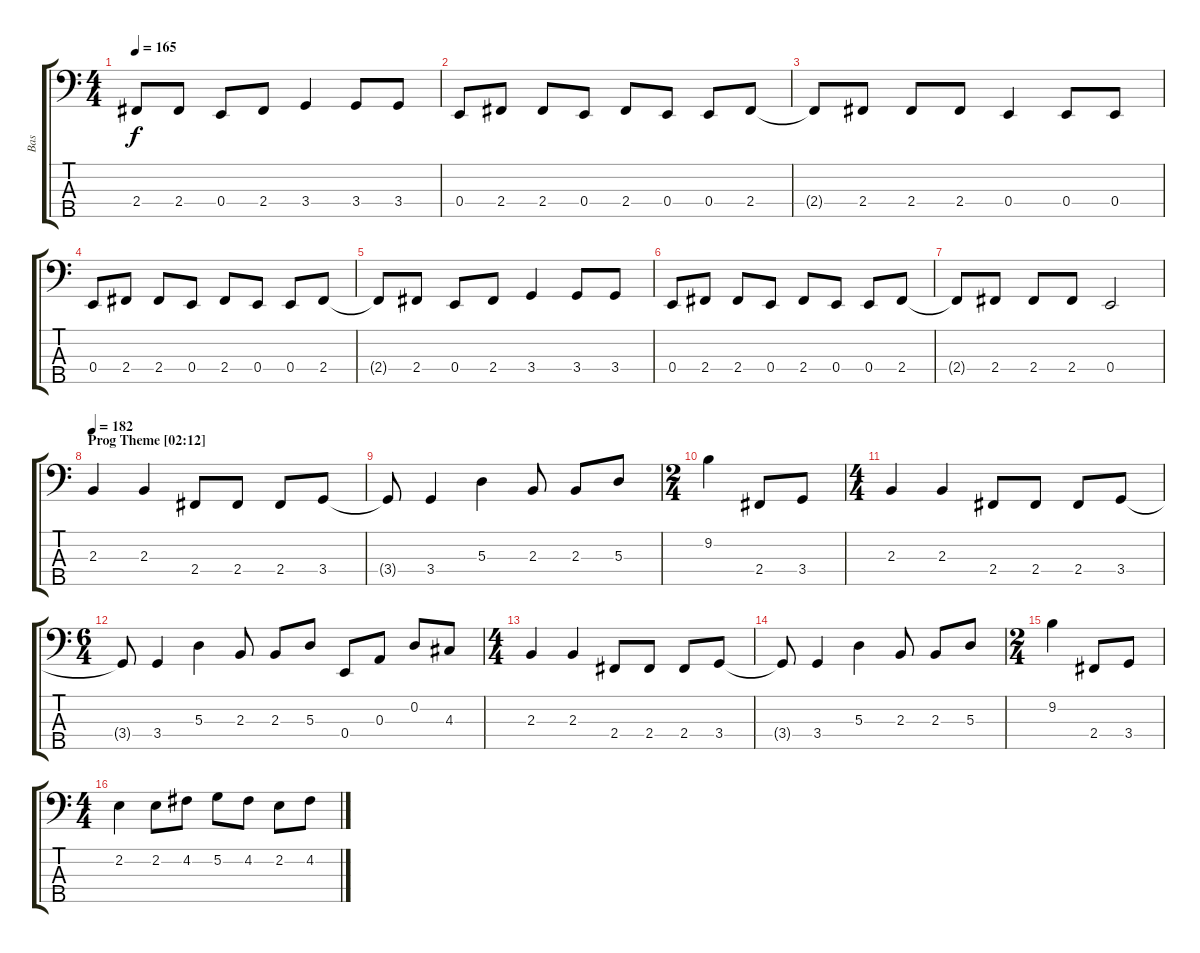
\track ("Bas" "Bas") {instrument electricbassfinger}
\staff {score tabs}
\tuning (G2 D2 A1 E1 B0) {hide}
\ts (4 4)
\tempo 165
\clef f4
\ks c
2.4{t}.8{dy f} 2.4.8 0.4.8 2.4.8 3.4.4 3.4.8 3.4.8 |
0.4.8 2.4.8 2.4.8 0.4.8 2.4.8 0.4.8 0.4.8 2.4.8 |
2.4{t}.8 2.4.8 2.4.8 2.4.8 0.4.4 0.4.8 0.4.8 |
0.4.8 2.4.8 2.4.8 0.4.8 2.4.8 0.4.8 0.4.8 2.4.8 |
2.4{t}.8 2.4.8 0.4.8 2.4.8 3.4.4 3.4.8 3.4.8 |
0.4.8 2.4.8 2.4.8 0.4.8 2.4.8 0.4.8 0.4.8 2.4.8 |
2.4{t}.8 2.4.8 2.4.8 2.4.8 0.4.2 |
\section ("" "Prog Theme [02:12]")
\tempo 182
2.3.4 2.3.4 2.4.8 2.4.8 2.4.8 3.4.8 |
3.4{t}.8 3.4.4 5.3.4 2.3.8 2.3.8 5.3.8 |
\ts (2 4)
9.2.4 2.4.8 3.4.8 |
\ts (4 4)
2.3.4 2.3.4 2.4.8 2.4.8 2.4.8 3.4.8 |
\ts (6 4)
3.4{t}.8 3.4.4 5.3.4 2.3.8 2.3.8 5.3.8 0.4.8 0.3.8 0.2.8 4.3.8 |
\ts (4 4)
2.3.4 2.3.4 2.4.8 2.4.8 2.4.8 3.4.8 |
3.4{t}.8 3.4.4 5.3.4 2.3.8 2.3.8 5.3.8 |
\ts (2 4)
9.2.4 2.4.8 3.4.8 |
\ts (4 4)
2.2.4 2.2.8 4.2.8 5.2.8 4.2.8 2.2.8 4.2.8
